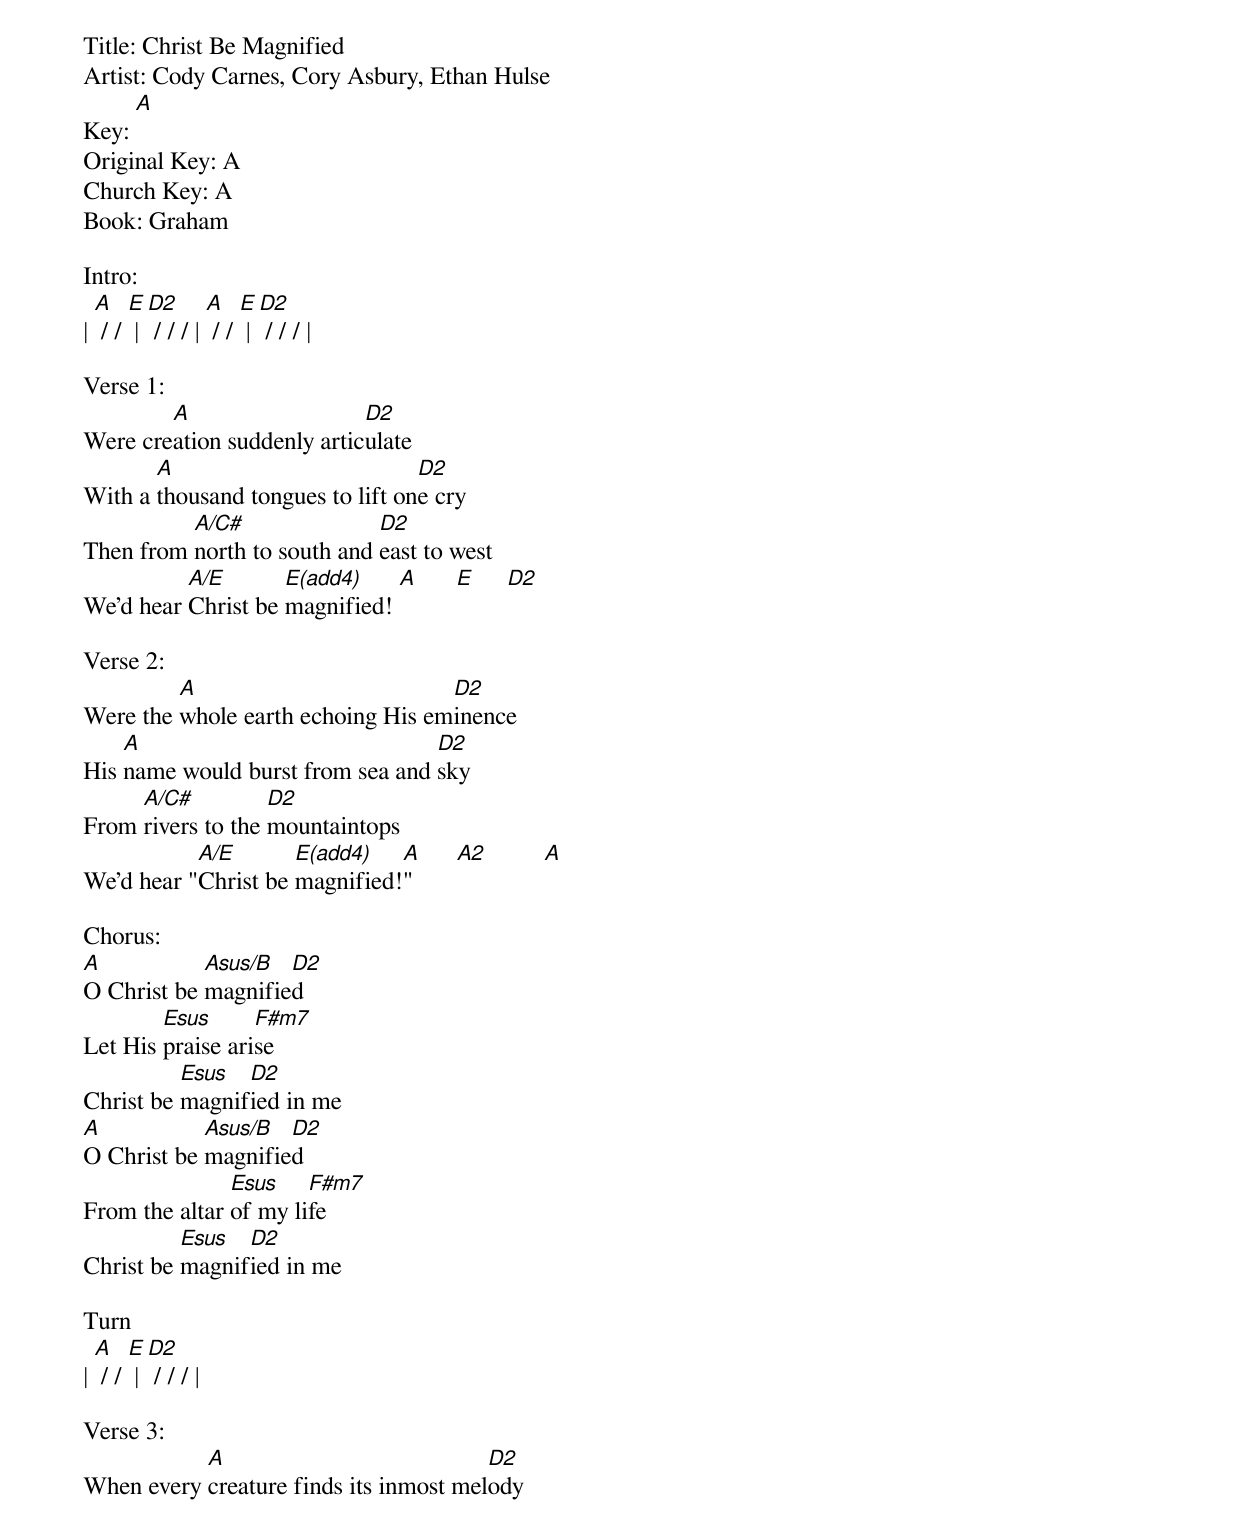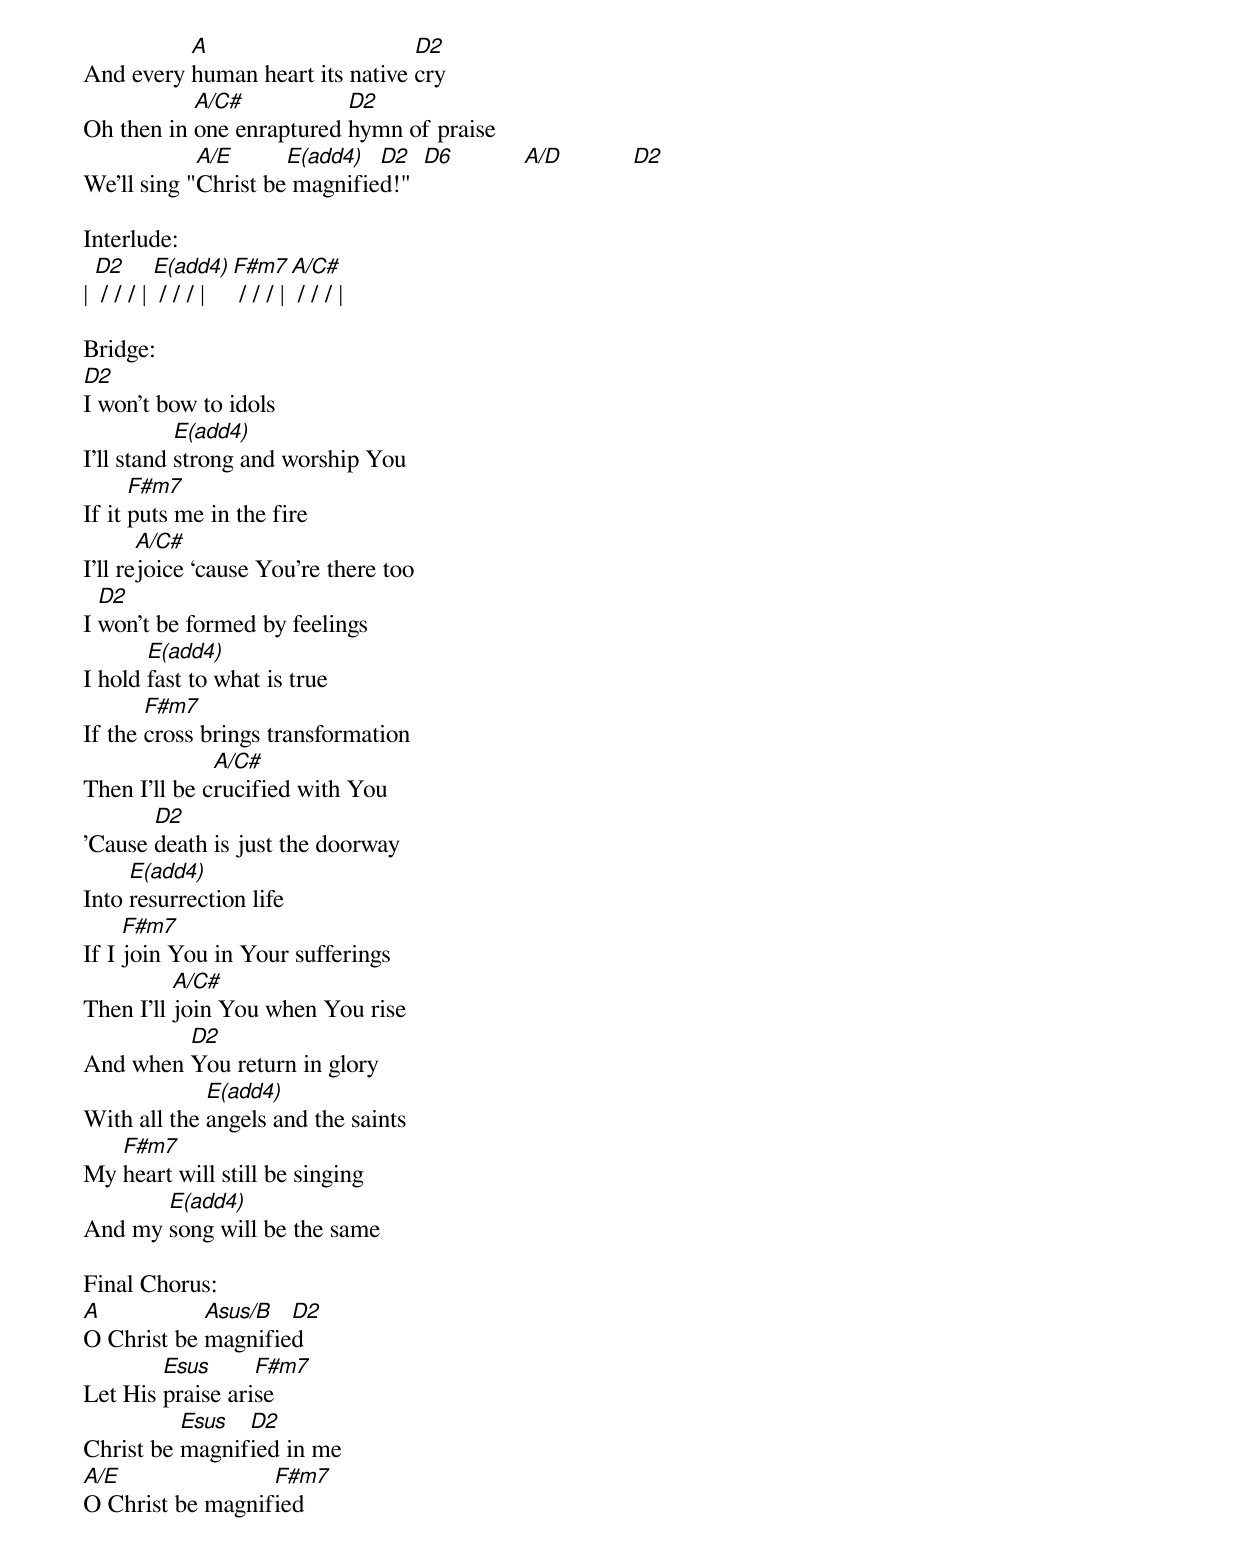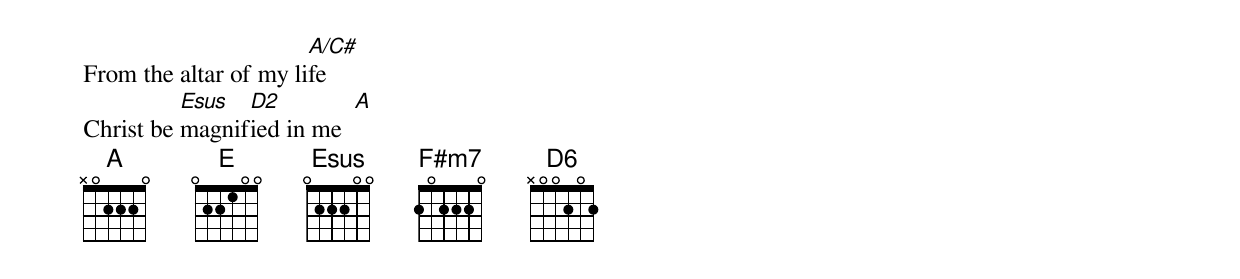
Title: Christ Be Magnified
Artist: Cody Carnes, Cory Asbury, Ethan Hulse
Key: [A]
Original Key: A
Church Key: A
Book: Graham

Intro:
| [A] / / [E] | [D2] / / / | [A] / / [E] | [D2] / / / |

Verse 1:
Were cre[A]ation suddenly artic[D2]ulate
With a [A]thousand tongues to lift on[D2]e cry
Then from [A/C#]north to south and [D2]east to west
We'd hear [A/E]Christ be [E(add4)]magnified! [A]      [E]     [D2]

Verse 2:
Were the [A]whole earth echoing His em[D2]inence
His [A]name would burst from sea and [D2]sky
From [A/C#]rivers to the [D2]mountaintops
We'd hear "[A/E]Christ be [E(add4)]magnified![A]"       [A2]         [A]

Chorus:
[A]O Christ be [Asus/B]magnifie[D2]d
Let His [Esus]praise ari[F#m7]se
Christ be [Esus]magnif[D2]ied in me
[A]O Christ be [Asus/B]magnifie[D2]d
From the altar [Esus]of my li[F#m7]fe
Christ be [Esus]magnif[D2]ied in me

Turn
| [A] / / [E] | [D2] / / / |

Verse 3:
When every [A]creature finds its inmost mel[D2]ody
And every [A]human heart its native [D2]cry
Oh then in [A/C#]one enraptured [D2]hymn of praise
We'll sing "[A/E]Christ be[E(add4)] magnifie[D2]d!"  [D6]           [A/D]           [D2]

Interlude:
| [D2] / / / | [E(add4)] / / / | [F#m7] / / / | [A/C#] / / / |

Bridge:
[D2]I won't bow to idols
I'll stand [E(add4)]strong and worship You
If it [F#m7]puts me in the fire
I'll re[A/C#]joice ‘cause You're there too
I [D2]won't be formed by feelings
I hold [E(add4)]fast to what is true
If the [F#m7]cross brings transformation
Then I'll be c[A/C#]rucified with You
'Cause [D2]death is just the doorway
Into [E(add4)]resurrection life
If I [F#m7]join You in Your sufferings
Then I'll [A/C#]join You when You rise
And when [D2]You return in glory
With all the [E(add4)]angels and the saints
My [F#m7]heart will still be singing
And my [E(add4)]song will be the same

Final Chorus:
[A]O Christ be [Asus/B]magnifie[D2]d
Let His [Esus]praise ari[F#m7]se
Christ be [Esus]magnif[D2]ied in me
[A/E]O Christ be magnif[F#m7]ied
From the altar of my li[A/C#]fe
Christ be [Esus]magnif[D2]ied in me  [A]
